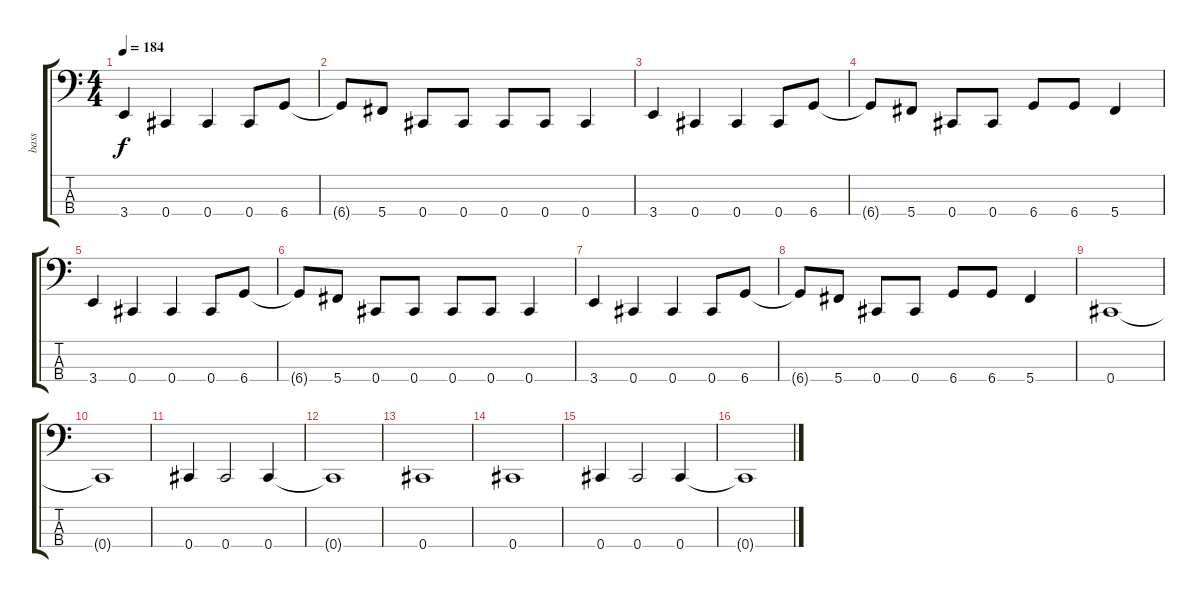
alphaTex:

\track ("bass" "bass") {instrument electricbassfinger}
\staff {score tabs}
\tuning (Gb2 Db2 Ab1 Db1) {hide}
\ts (4 4)
\tempo 184
\clef f4
\ks c
3.4.4{dy f} 0.4.4 0.4.4 0.4.8 6.4.8 |
6.4{t}.8 5.4.8 0.4.8 0.4.8 0.4.8 0.4.8 0.4.4 |
3.4.4 0.4.4 0.4.4 0.4.8 6.4.8 |
6.4{t}.8 5.4.8 0.4.8 0.4.8 6.4.8 6.4.8 5.4.4 |
3.4.4 0.4.4 0.4.4 0.4.8 6.4.8 |
6.4{t}.8 5.4.8 0.4.8 0.4.8 0.4.8 0.4.8 0.4.4 |
3.4.4 0.4.4 0.4.4 0.4.8 6.4.8 |
6.4{t}.8 5.4.8 0.4.8 0.4.8 6.4.8 6.4.8 5.4.4 |
0.4.1 |
0.4{t}.1 |
0.4.4 0.4.2 0.4.4 |
0.4{t}.1 |
0.4.1 |
0.4.1 |
0.4.4 0.4.2 0.4.4 |
0.4{t}.1
